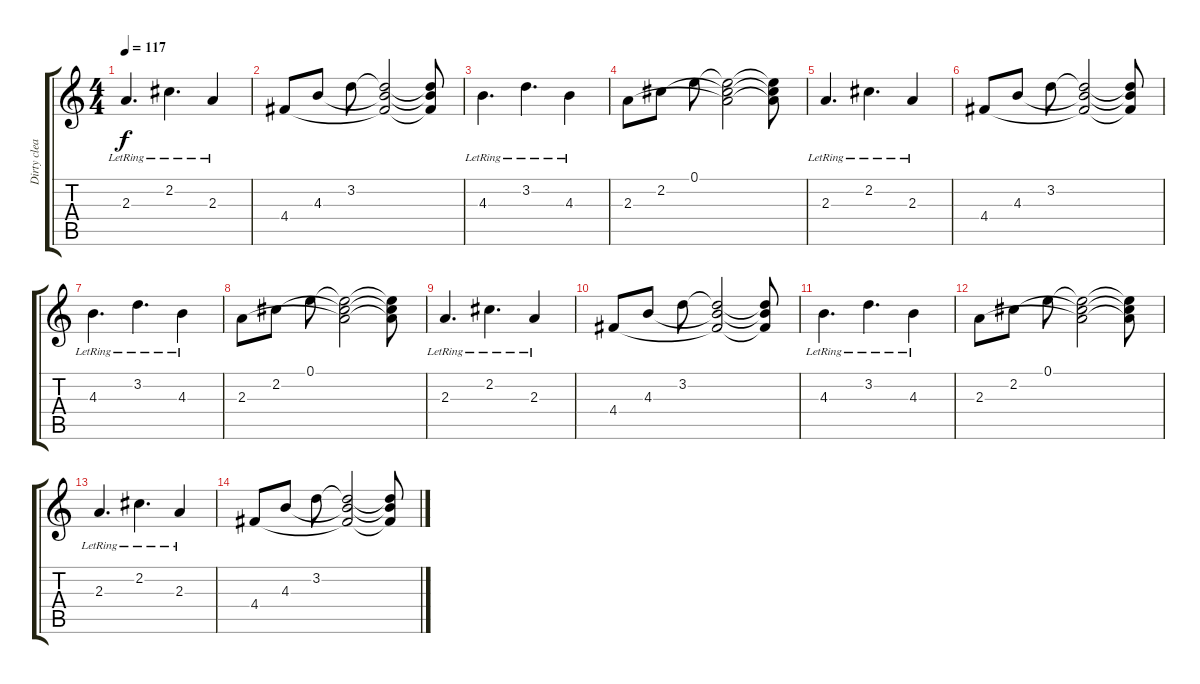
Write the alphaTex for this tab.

\track ("Dirty clean" "Dirty clea") {instrument electricguitarclean}
\staff {score tabs}
\tuning (E4 B3 G3 D3 A2 E2) {hide}
\ts (4 4)
\tempo 117
\clef g2
\ks c
2.3{lr}.4{d dy f} 2.2{lr}.4{d} 2.3{lr}.4 |
4.4.8 4.3.8 3.2.8 (3.2{t} 4.3{t} 4.4{t}).2 (3.2{t} 4.3{t} 4.4{t}).8 |
4.3{lr}.4{d} 3.2{lr}.4{d} 4.3{lr}.4 |
2.3.8 2.2.8 0.1.8 (0.1{t} 2.2{t} 2.3{t}).2 (0.1{t} 2.2{t} 2.3{t}).8 |
2.3{lr}.4{d} 2.2{lr}.4{d} 2.3{lr}.4 |
4.4.8 4.3.8 3.2.8 (3.2{t} 4.3{t} 4.4{t}).2 (3.2{t} 4.3{t} 4.4{t}).8 |
4.3{lr}.4{d volume 7} 3.2{lr}.4{d} 4.3{lr}.4 |
2.3.8 2.2.8 0.1.8 (0.1{t} 2.2{t} 2.3{t}).2 (0.1{t} 2.2{t} 2.3{t}).8 |
2.3{lr}.4{d} 2.2{lr}.4{d} 2.3{lr}.4 |
4.4.8 4.3.8 3.2.8 (3.2{t} 4.3{t} 4.4{t}).2 (3.2{t} 4.3{t} 4.4{t}).8 |
4.3{lr}.4{d volume 0} 3.2{lr}.4{d} 4.3{lr}.4 |
2.3.8 2.2.8 0.1.8 (0.1{t} 2.2{t} 2.3{t}).2 (0.1{t} 2.2{t} 2.3{t}).8 |
2.3{lr}.4{d} 2.2{lr}.4{d} 2.3{lr}.4 |
4.4.8 4.3.8 3.2.8 (3.2{t} 4.3{t} 4.4{t}).2 (3.2{t} 4.3{t} 4.4{t}).8
